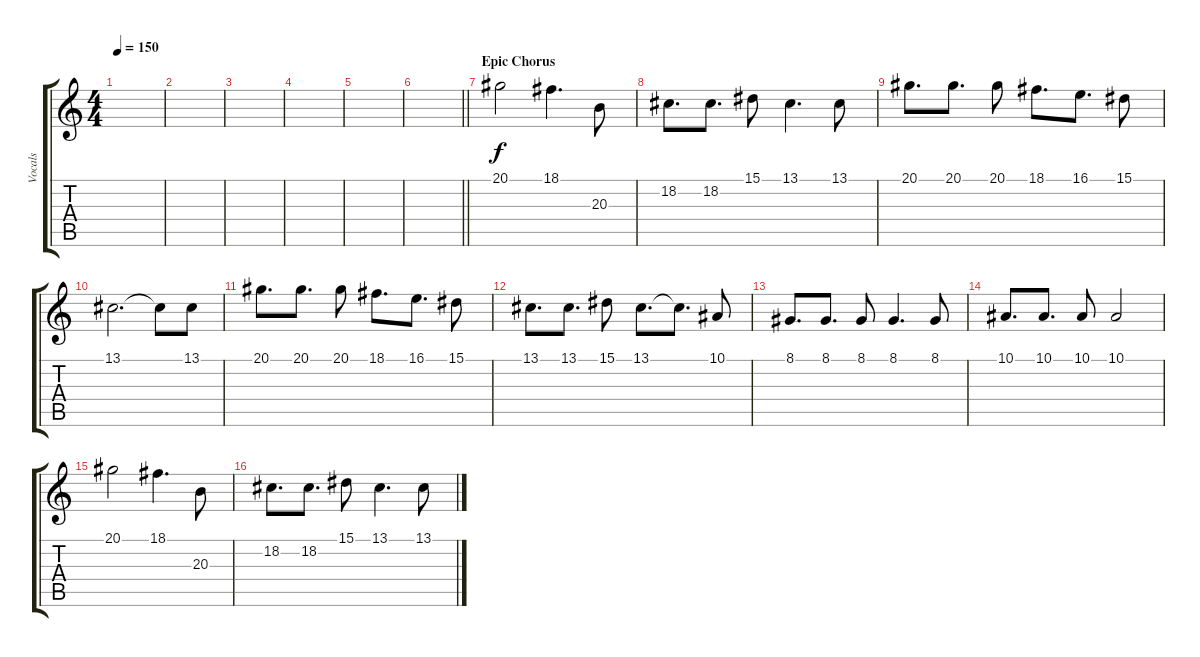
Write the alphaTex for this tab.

\track ("Vocals" "Vocals") {instrument lead1square}
\staff {score tabs}
\tuning (C4 G3 Eb3 Bb2 F2 C2) {hide}
\ts (4 4)
\tempo 150
\clef g2
\ks c
|
|
|
|
|
\barLineRight lightlight
|
\section ("" "Epic Chorus")
20.1.2 18.1.4{d} 20.3.8 |
18.2.8{d} 18.2.8{d} 15.1.8 13.1.4{d} 13.1.8 |
20.1.8{d} 20.1.8{d} 20.1.8 18.1.8{d} 16.1.8{d} 15.1.8 |
13.1.2{d} 13.1{t}.8 13.1.8 |
20.1.8{d} 20.1.8{d} 20.1.8 18.1.8{d} 16.1.8{d} 15.1.8 |
13.1.8{d} 13.1.8{d} 15.1.8 13.1.8{d} 13.1{t}.8{d} 10.1.8 |
8.1.8{d} 8.1.8{d} 8.1.8 8.1.4{d} 8.1.8 |
10.1.8{d} 10.1.8{d} 10.1.8 10.1.2 |
20.1.2 18.1.4{d} 20.3.8 |
18.2.8{d} 18.2.8{d} 15.1.8 13.1.4{d} 13.1.8
